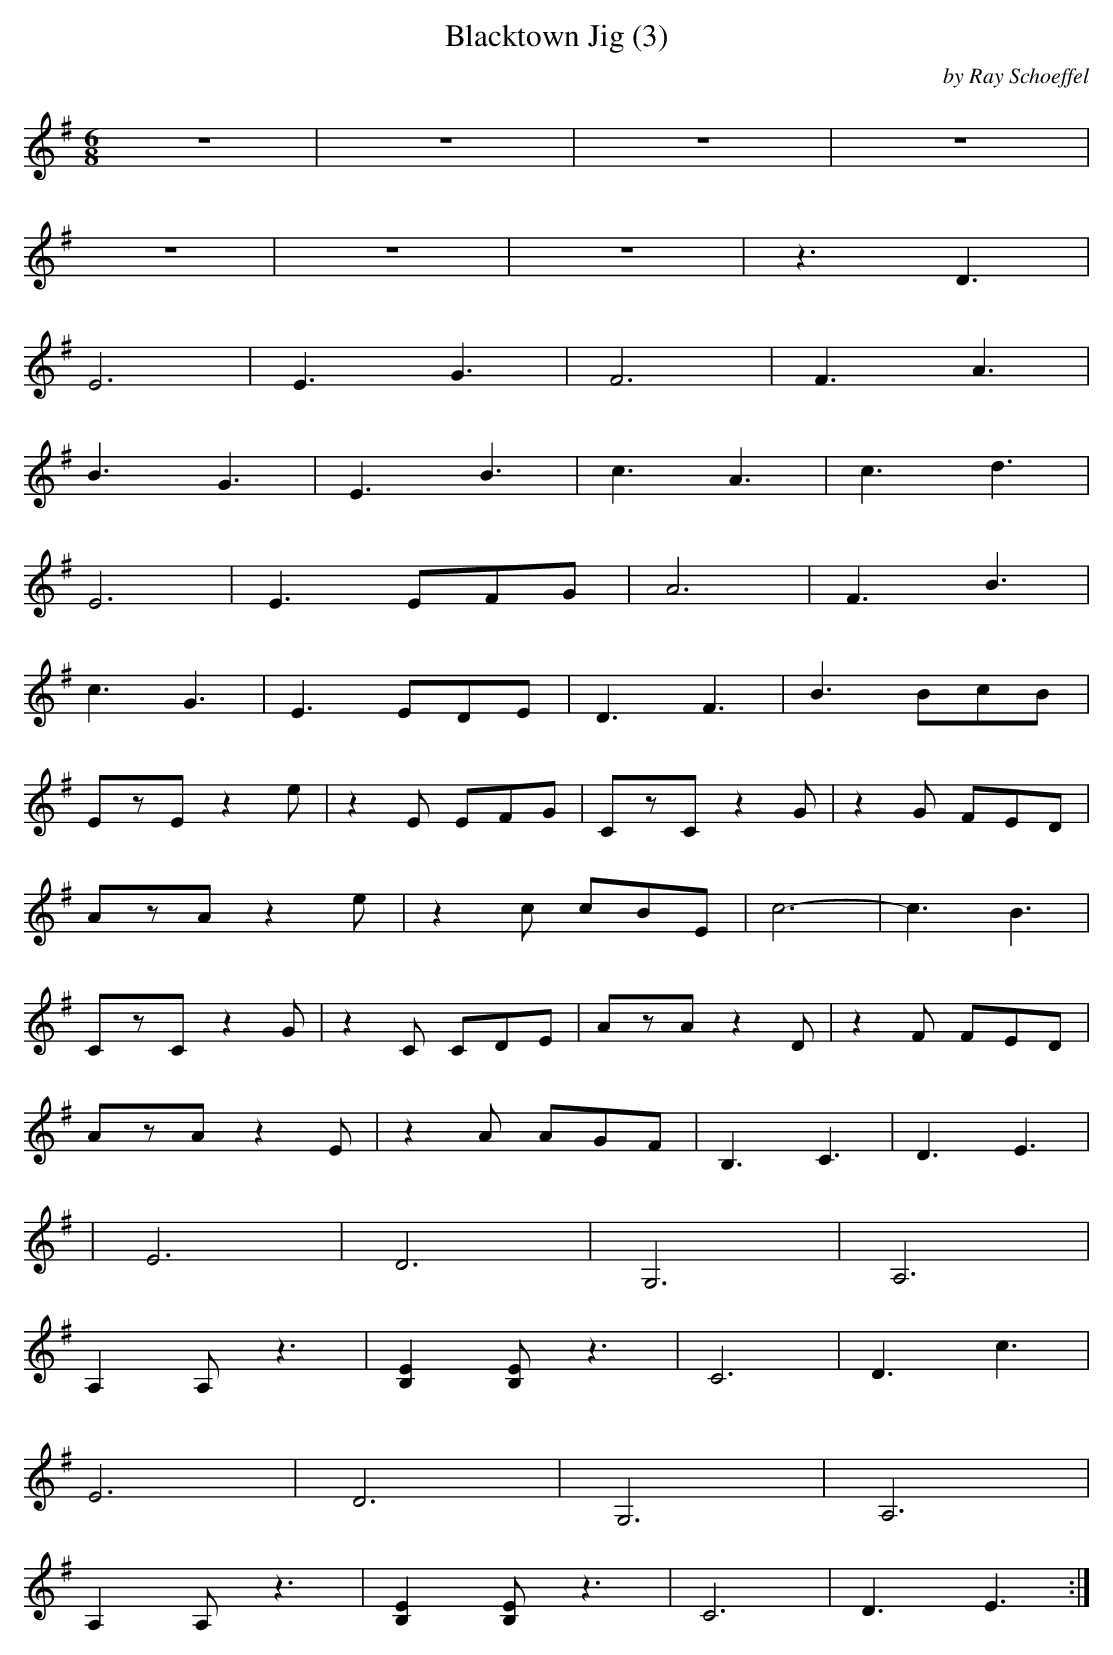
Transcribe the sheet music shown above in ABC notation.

X:1
T:Blacktown Jig (3)
C:by Ray Schoeffel
M:6/8
L:1/8
K:Emin
z6|z6|z6|z6|
z6|z6|z6|z3D3|
E6|E3G3|F6|F3A3|
B3G3|E3B3|c3A3|c3d3|
E6|E3EFG|A6|F3B3|
c3G3|E3EDE|D3F3|B3BcB|
EzEz2e|z2E EFG|CzCz2G|z2G FED|
AzAz2e|z2c cBE|c6-|c3B3|
CzCz2G|z2C CDE|AzAz2D|z2F FED|
AzAz2E|z2A AGF|B,3C3|D3E3|
|E6|D6|G,6|A,6|
A,2A,z3|[B,E]2[B,E]z3|C6|D3c3|
E6|D6|G,6|A,6|
A,2A,z3|[B,E]2[B,E]z3|C6|D3E3:|
